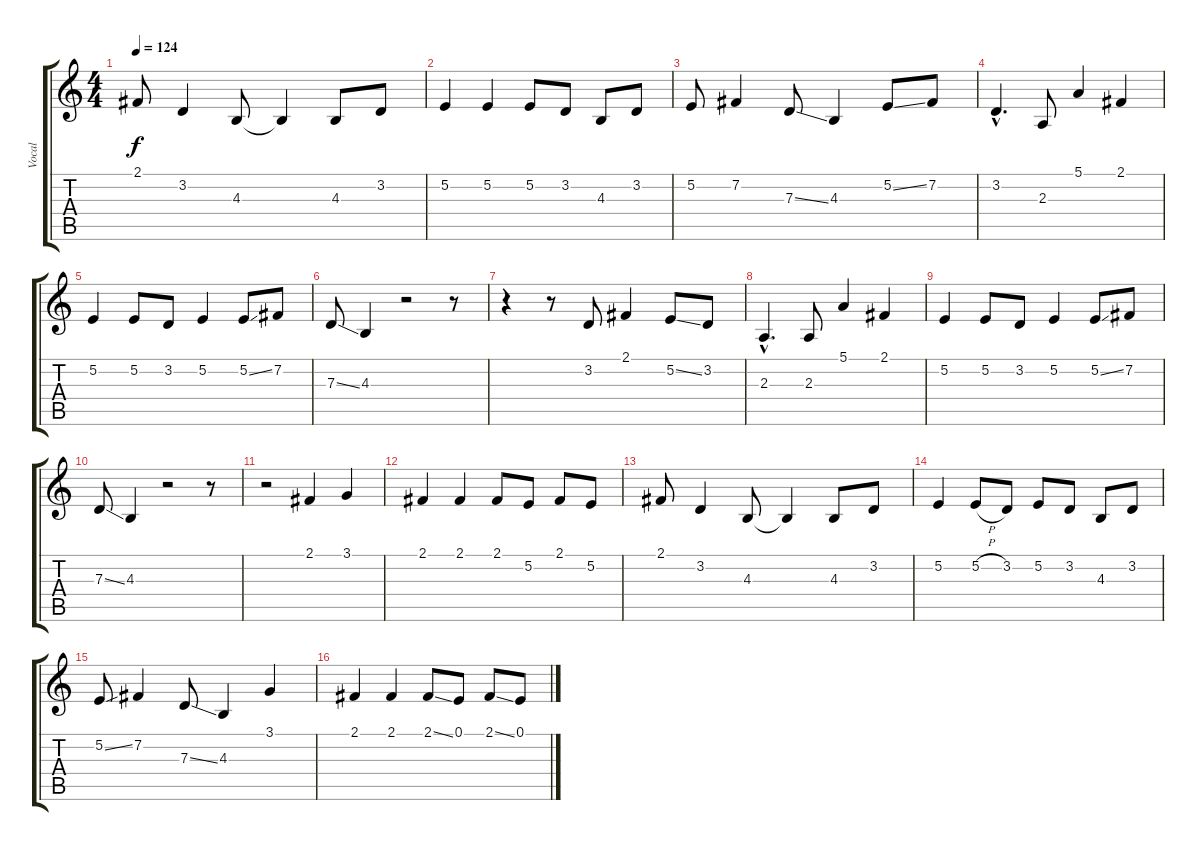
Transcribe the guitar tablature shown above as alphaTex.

\track ("Vocal" "Vocal") {instrument fx5brightness}
\staff {score tabs}
\tuning (E4 B3 G3 D3 A2 E2) {hide}
\ts (4 4)
\tempo 124
\clef g2
\ks c
2.1.8{dy f} 3.2.4 4.3.8 4.3{t}.4 4.3.8 3.2.8 |
5.2.4 5.2.4 5.2.8 3.2.8 4.3.8 3.2.8 |
5.2.8 7.2.4 7.3{ss}.8 4.3.4 5.2{ss}.8 7.2.8 |
3.2{hac}.4{d} 2.3.8 5.1.4 2.1.4 |
5.2.4 5.2.8 3.2.8 5.2.4 5.2{ss}.8 7.2.8 |
7.3{ss}.8 4.3.4 r.2 r.8 |
r.4 r.8 3.2.8 2.1.4 5.2{ss}.8 3.2.8 |
2.3{hac}.4{d} 2.3.8 5.1.4 2.1.4 |
5.2.4 5.2.8 3.2.8 5.2.4 5.2{ss}.8 7.2.8 |
7.3{ss}.8 4.3.4 r.2 r.8 |
r.2 2.1.4 3.1.4 |
2.1.4 2.1.4 2.1.8 5.2.8 2.1.8 5.2.8 |
2.1.8 3.2.4 4.3.8 4.3{t}.4 4.3.8 3.2.8 |
5.2.4 5.2{h}.8 3.2.8 5.2.8 3.2.8 4.3.8 3.2.8 |
5.2{ss}.8 7.2.4 7.3{ss}.8 4.3.4 3.1.4 |
2.1.4 2.1.4 2.1{ss}.8 0.1.8 2.1{ss}.8 0.1.8
